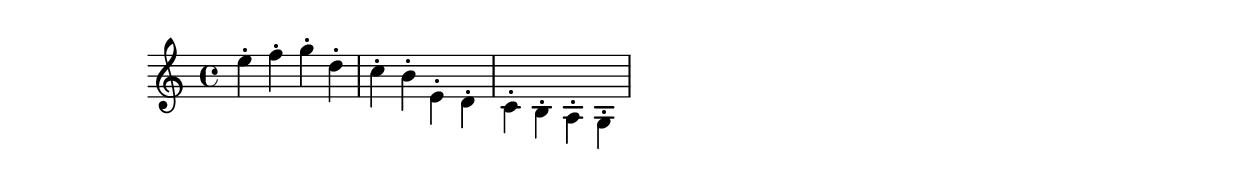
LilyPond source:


\version "2.3.22"

\header{

    texidoc=" The staccato dot (and all scripts with follow-into-staff
set) must not be on staff lines. The staccato dot is close to the
notehead. If the head is in a space, then the dot is in the space next
to it.  "

}

\score { 
    \context Voice \relative c' {
	e'4-. f-. g-. d-. c-. b-.
	\stemDown
	e,-. d-. c-. b-. a-. g-.    
    }
    \layout {
	raggedright = ##t
    }  
}

